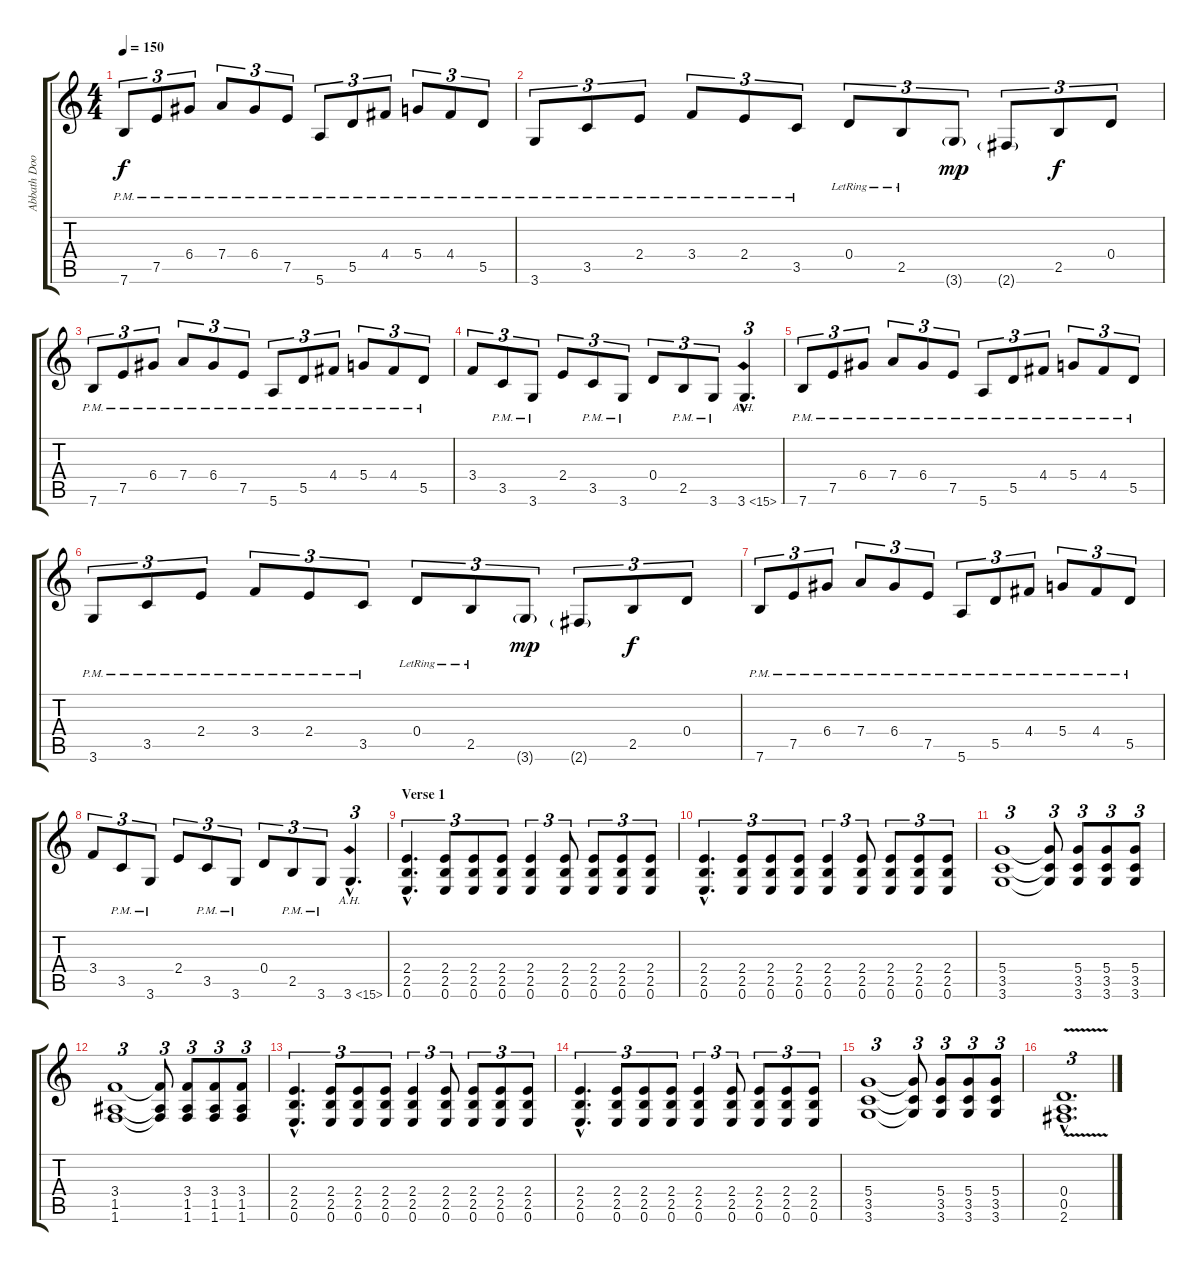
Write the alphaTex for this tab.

\track ("Abbath Doom Occulta (Guitar)" "Abbath Doo") {instrument distortionguitar}
\staff {score tabs}
\tuning (E4 B3 G3 D3 A2 E2) {hide}
\ts (4 4)
\tempo 150
\clef g2
\ks c
7.6{pm}.8{tu (3 2) dy f} 7.5{pm}.8{tu (3 2)} 6.4{pm}.8{tu (3 2)} 7.4{pm}.8{tu (3 2)} 6.4{pm}.8{tu (3 2)} 7.5{pm}.8{tu (3 2)} 5.6{pm}.8{tu (3 2)} 5.5{pm}.8{tu (3 2)} 4.4{pm}.8{tu (3 2)} 5.4{pm}.8{tu (3 2)} 4.4{pm}.8{tu (3 2)} 5.5{pm}.8{tu (3 2)} |
3.6{pm}.8{tu (3 2)} 3.5{pm}.8{tu (3 2)} 2.4{pm}.8{tu (3 2)} 3.4{pm}.8{tu (3 2)} 2.4{pm}.8{tu (3 2)} 3.5{pm}.8{tu (3 2)} 0.4{lr}.8{tu (3 2)} 2.5{lr}.8{tu (3 2)} 3.6{g}.8{tu (3 2) dy mp} 2.6{g}.8{tu (3 2)} 2.5.8{tu (3 2) dy f} 0.4.8{tu (3 2)} |
7.6{pm}.8{tu (3 2)} 7.5{pm}.8{tu (3 2)} 6.4{pm}.8{tu (3 2)} 7.4{pm}.8{tu (3 2)} 6.4{pm}.8{tu (3 2)} 7.5{pm}.8{tu (3 2)} 5.6{pm}.8{tu (3 2)} 5.5{pm}.8{tu (3 2)} 4.4{pm}.8{tu (3 2)} 5.4{pm}.8{tu (3 2)} 4.4{pm}.8{tu (3 2)} 5.5{pm}.8{tu (3 2)} |
3.4.8{tu (3 2)} 3.5{pm}.8{tu (3 2)} 3.6{pm}.8{tu (3 2)} 2.4.8{tu (3 2)} 3.5{pm}.8{tu (3 2)} 3.6{pm}.8{tu (3 2)} 0.4.8{tu (3 2)} 2.5{pm}.8{tu (3 2)} 3.6{pm}.8{tu (3 2)} 3.6{ah 12 hac}.4{d tu (3 2) instrument guitarharmonics} |
7.6{pm}.8{tu (3 2) instrument distortionguitar} 7.5{pm}.8{tu (3 2)} 6.4{pm}.8{tu (3 2)} 7.4{pm}.8{tu (3 2)} 6.4{pm}.8{tu (3 2)} 7.5{pm}.8{tu (3 2)} 5.6{pm}.8{tu (3 2)} 5.5{pm}.8{tu (3 2)} 4.4{pm}.8{tu (3 2)} 5.4{pm}.8{tu (3 2)} 4.4{pm}.8{tu (3 2)} 5.5{pm}.8{tu (3 2)} |
3.6{pm}.8{tu (3 2)} 3.5{pm}.8{tu (3 2)} 2.4{pm}.8{tu (3 2)} 3.4{pm}.8{tu (3 2)} 2.4{pm}.8{tu (3 2)} 3.5{pm}.8{tu (3 2)} 0.4{lr}.8{tu (3 2)} 2.5{lr}.8{tu (3 2)} 3.6{g}.8{tu (3 2) dy mp} 2.6{g}.8{tu (3 2)} 2.5.8{tu (3 2) dy f} 0.4.8{tu (3 2)} |
7.6{pm}.8{tu (3 2)} 7.5{pm}.8{tu (3 2)} 6.4{pm}.8{tu (3 2)} 7.4{pm}.8{tu (3 2)} 6.4{pm}.8{tu (3 2)} 7.5{pm}.8{tu (3 2)} 5.6{pm}.8{tu (3 2)} 5.5{pm}.8{tu (3 2)} 4.4{pm}.8{tu (3 2)} 5.4{pm}.8{tu (3 2)} 4.4{pm}.8{tu (3 2)} 5.5{pm}.8{tu (3 2)} |
3.4.8{tu (3 2)} 3.5{pm}.8{tu (3 2)} 3.6{pm}.8{tu (3 2)} 2.4.8{tu (3 2)} 3.5{pm}.8{tu (3 2)} 3.6{pm}.8{tu (3 2)} 0.4.8{tu (3 2)} 2.5{pm}.8{tu (3 2)} 3.6{pm}.8{tu (3 2)} 3.6{ah 12 hac}.4{d tu (3 2) instrument guitarharmonics} |
\section ("" "Verse 1")
(2.4{hac} 2.5{hac} 0.6{hac}).4{d tu (3 2) instrument distortionguitar} (2.4 2.5 0.6).8{tu (3 2)} (2.4 2.5 0.6).8{tu (3 2)} (2.4 2.5 0.6).8{tu (3 2)} (2.4 2.5 0.6).4{tu (3 2)} (2.4 2.5 0.6).8{tu (3 2)} (2.4 2.5 0.6).8{tu (3 2)} (2.4 2.5 0.6).8{tu (3 2)} (2.4 2.5 0.6).8{tu (3 2)} |
(2.4{hac} 2.5{hac} 0.6{hac}).4{d tu (3 2)} (2.4 2.5 0.6).8{tu (3 2)} (2.4 2.5 0.6).8{tu (3 2)} (2.4 2.5 0.6).8{tu (3 2)} (2.4 2.5 0.6).4{tu (3 2)} (2.4 2.5 0.6).8{tu (3 2)} (2.4 2.5 0.6).8{tu (3 2)} (2.4 2.5 0.6).8{tu (3 2)} (2.4 2.5 0.6).8{tu (3 2)} |
(5.4 3.5 3.6).1{tu (3 2)} (5.4{t} 3.5{t} 3.6{t}).8{tu (3 2)} (5.4 3.5 3.6).8{tu (3 2)} (5.4 3.5 3.6).8{tu (3 2)} (5.4 3.5 3.6).8{tu (3 2)} |
(3.4 1.5 1.6).1{tu (3 2)} (3.4{t} 1.5{t} 1.6{t}).8{tu (3 2)} (3.4 1.5 1.6).8{tu (3 2)} (3.4 1.5 1.6).8{tu (3 2)} (3.4 1.5 1.6).8{tu (3 2)} |
(2.4{hac} 2.5{hac} 0.6{hac}).4{d tu (3 2)} (2.4 2.5 0.6).8{tu (3 2)} (2.4 2.5 0.6).8{tu (3 2)} (2.4 2.5 0.6).8{tu (3 2)} (2.4 2.5 0.6).4{tu (3 2)} (2.4 2.5 0.6).8{tu (3 2)} (2.4 2.5 0.6).8{tu (3 2)} (2.4 2.5 0.6).8{tu (3 2)} (2.4 2.5 0.6).8{tu (3 2)} |
(2.4{hac} 2.5{hac} 0.6{hac}).4{d tu (3 2)} (2.4 2.5 0.6).8{tu (3 2)} (2.4 2.5 0.6).8{tu (3 2)} (2.4 2.5 0.6).8{tu (3 2)} (2.4 2.5 0.6).4{tu (3 2)} (2.4 2.5 0.6).8{tu (3 2)} (2.4 2.5 0.6).8{tu (3 2)} (2.4 2.5 0.6).8{tu (3 2)} (2.4 2.5 0.6).8{tu (3 2)} |
(5.4 3.5 3.6).1{tu (3 2)} (5.4{t} 3.5{t} 3.6{t}).8{tu (3 2)} (5.4 3.5 3.6).8{tu (3 2)} (5.4 3.5 3.6).8{tu (3 2)} (5.4 3.5 3.6).8{tu (3 2)} |
(0.4{hac} 0.5{hac} 2.6{v hac}).1{d tu (3 2)}
